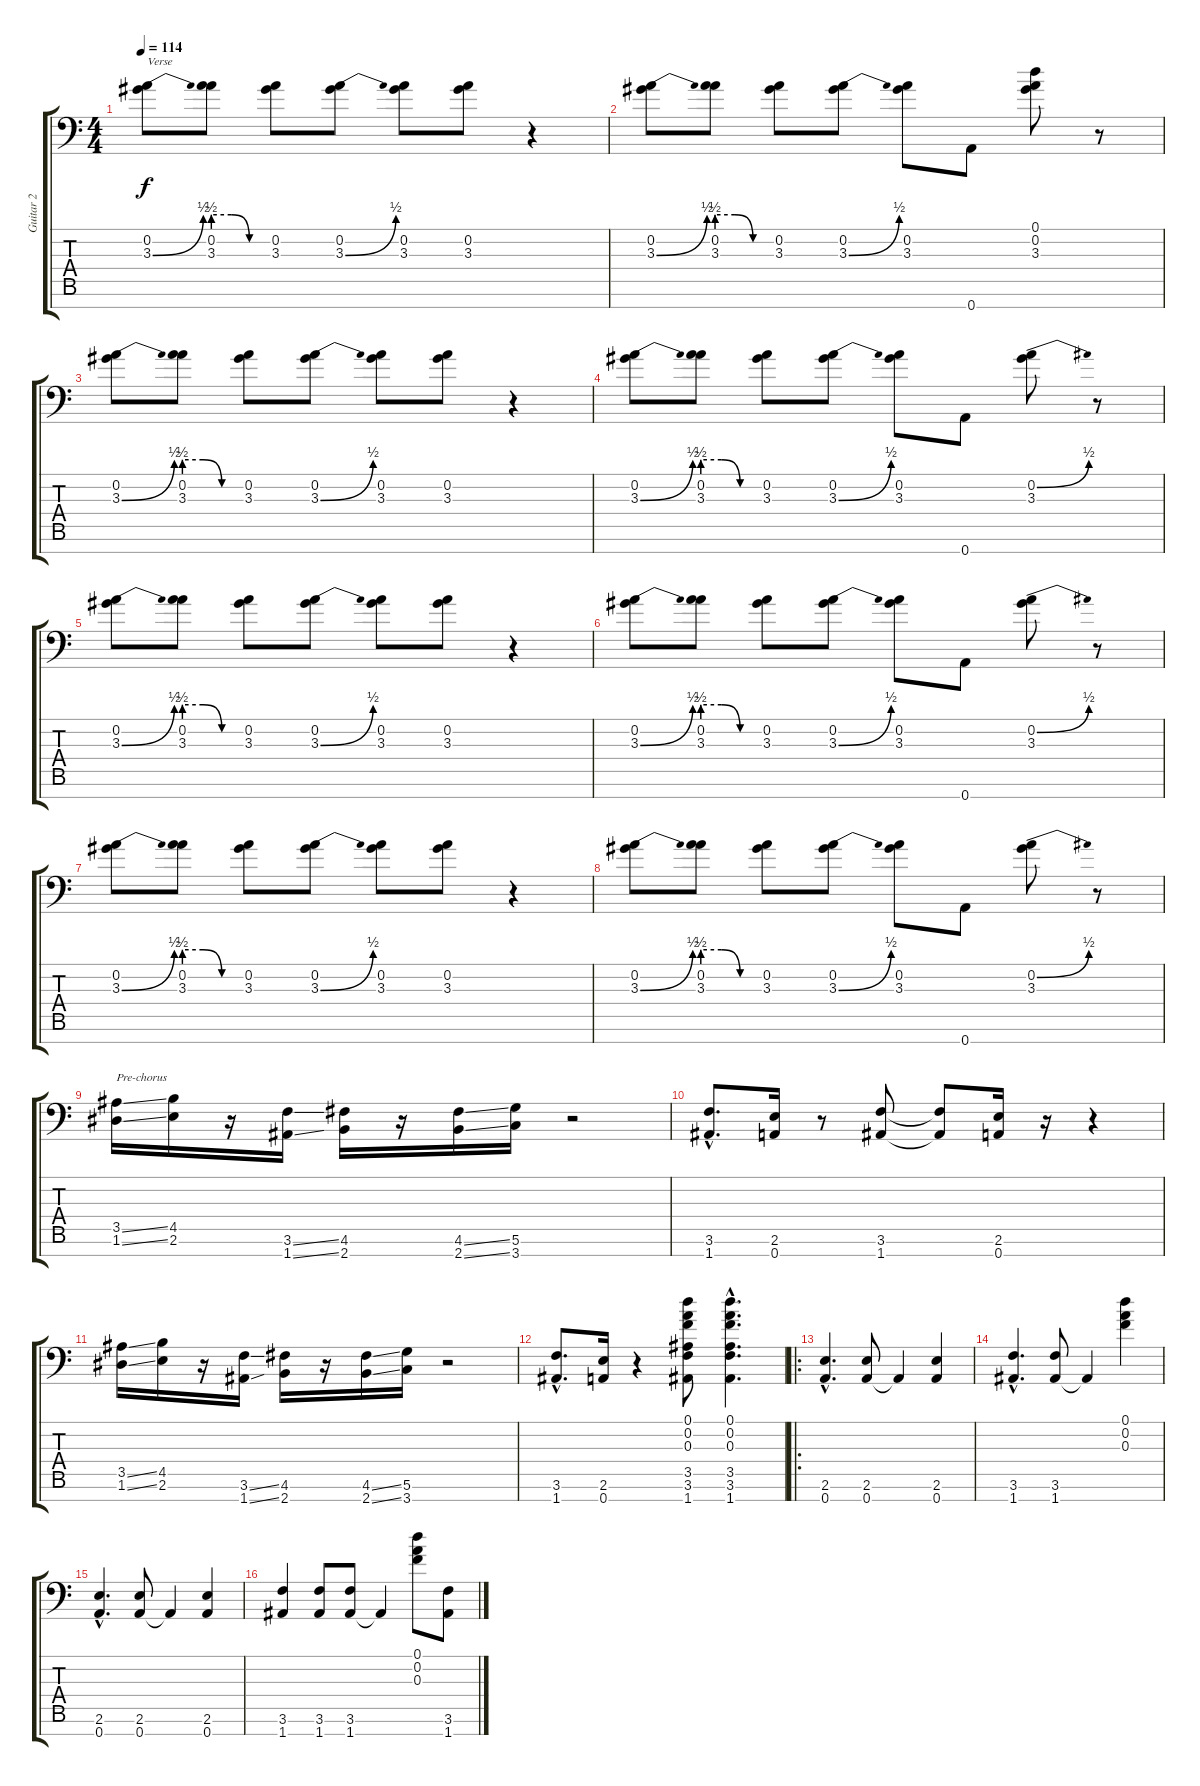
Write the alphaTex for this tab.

\track ("Guitar 2" "Guitar 2") {instrument distortionguitar}
\staff {score tabs}
\tuning (D4 A3 F3 C3 G2 D2 A1) {hide}
\ts (4 4)
\tempo 114
\clef f4
\ks c
(0.2 3.3{be (bend 0 0 60 2)}).8{txt "Verse" dy f} (0.2 3.3{be (custom 0 2 20 2 40 0 60 0)}).8 (0.2 3.3).8 (0.2 3.3{be (bend 0 0 60 2)}).8 (0.2 3.3).8 (0.2 3.3).8 r.4 |
(0.2 3.3{be (bend 0 0 60 2)}).8 (0.2 3.3{be (custom 0 2 20 2 40 0 60 0)}).8 (0.2 3.3).8 (0.2 3.3{be (bend 0 0 60 2)}).8 (0.2 3.3).8 0.7.8 (0.1 0.2 3.3).8 r.8 |
(0.2 3.3{be (bend 0 0 60 2)}).8 (0.2 3.3{be (custom 0 2 20 2 40 0 60 0)}).8 (0.2 3.3).8 (0.2 3.3{be (bend 0 0 60 2)}).8 (0.2 3.3).8 (0.2 3.3).8 r.4 |
(0.2 3.3{be (bend 0 0 60 2)}).8 (0.2 3.3{be (custom 0 2 20 2 40 0 60 0)}).8 (0.2 3.3).8 (0.2 3.3{be (bend 0 0 60 2)}).8 (0.2 3.3).8 0.7.8 (0.2{be (bend 0 0 60 2)} 3.3).8 r.8 |
(0.2 3.3{be (bend 0 0 60 2)}).8 (0.2 3.3{be (custom 0 2 20 2 40 0 60 0)}).8 (0.2 3.3).8 (0.2 3.3{be (bend 0 0 60 2)}).8 (0.2 3.3).8 (0.2 3.3).8 r.4 |
(0.2 3.3{be (bend 0 0 60 2)}).8 (0.2 3.3{be (custom 0 2 20 2 40 0 60 0)}).8 (0.2 3.3).8 (0.2 3.3{be (bend 0 0 60 2)}).8 (0.2 3.3).8 0.7.8 (0.2{be (bend 0 0 60 2)} 3.3).8 r.8 |
(0.2 3.3{be (bend 0 0 60 2)}).8 (0.2 3.3{be (custom 0 2 20 2 40 0 60 0)}).8 (0.2 3.3).8 (0.2 3.3{be (bend 0 0 60 2)}).8 (0.2 3.3).8 (0.2 3.3).8 r.4 |
(0.2 3.3{be (bend 0 0 60 2)}).8 (0.2 3.3{be (custom 0 2 20 2 40 0 60 0)}).8 (0.2 3.3).8 (0.2 3.3{be (bend 0 0 60 2)}).8 (0.2 3.3).8 0.7.8 (0.2{be (bend 0 0 60 2)} 3.3).8 r.8 |
(3.5{ss} 1.6{ss}).16{txt "Pre-chorus"} (4.5 2.6).16 r.16 (3.6{ss} 1.7{ss}).16 (4.6 2.7).16 r.16 (4.6{ss} 2.7{ss}).16 (5.6 3.7).16 r.2 |
(3.6{hac} 1.7{hac}).8{d} (2.6 0.7).16 r.8 (3.6 1.7).8 (3.6{t} 1.7{t}).8 (2.6 0.7).16 r.16 r.4 |
(3.5{ss} 1.6{ss}).16 (4.5 2.6).16 r.16 (3.6{ss} 1.7{ss}).16 (4.6 2.7).16 r.16 (4.6{ss} 2.7{ss}).16 (5.6 3.7).16 r.2 |
(3.6{hac} 1.7{hac}).8{d} (2.6 0.7).16 r.4 (0.1 0.2 0.3 3.5 3.6 1.7).8 (0.1{hac} 0.2{hac} 0.3{hac} 3.5{hac} 3.6{hac} 1.7{hac}).4{d} |
\ro
(2.6{hac} 0.7{hac}).4{d} (2.6 0.7).8 0.7{t}.4 (2.6 0.7).4 |
(3.6{hac} 1.7{hac}).4{d} (3.6 1.7).8 1.7{t}.4 (0.1 0.2 0.3).4 |
(2.6{hac} 0.7{hac}).4{d} (2.6 0.7).8 0.7{t}.4 (2.6 0.7).4 |
(3.6 1.7).4 (3.6 1.7).8 (3.6 1.7).8 1.7{t}.4 (0.1 0.2 0.3).8 (3.6 1.7).8
